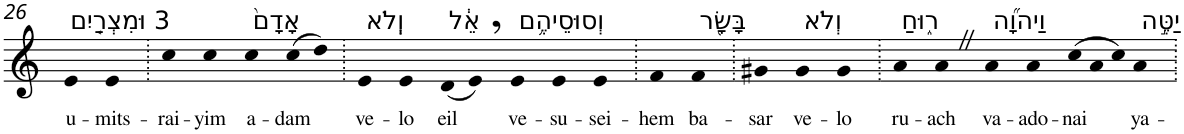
**kern	**text
*part1	*part1
*staff1	*staff1
*I"Piano	*
*I'Pno	*
!!LO:PB:g=z
*clefG2	*
*k[]	*
=26	=26
!LO:TX:a:t=3 וּמִצְרַ֤יִם	!
!	!LO:LY:b
4e	u-
!	!LO:LY:b
4e	-mits-
=27.	=27.
!	!LO:LY:b
4cc	-rai-
!	!LO:LY:b
4cc	-yim
!LO:TX:a:t=אָדָם֙	!
!	!LO:LY:b
4cc	a-
!	!LO:LY:b
(8cc	-dam
8dd)	.
=28.	=28.
!LO:TX:a:t=וְֽלֹא	!
!	!LO:LY:b
4e	ve-
!	!LO:LY:b
4e	-lo
!LO:TX:a:t=אֵ֔ל	!
!	!LO:LY:b
(8d	eil
8e,)	.
!LO:TX:a:t=וְסוּסֵיהֶ֥ם	!
!	!LO:LY:b
4e	ve-
!	!LO:LY:b
4e	-su-
!	!LO:LY:b
4e	-sei-
=29.	=29.
!	!LO:LY:b
4f	-hem
!LO:TX:a:t=בָּשָׂ֖ר	!
!	!LO:LY:b
4f	ba-
=30.	=30.
!	!LO:LY:b
4g#X	-sar
!LO:TX:a:t=וְלֹא	!
!	!LO:LY:b
4g#	ve-
!	!LO:LY:b
4g#	-lo
=31.	=31.
!LO:TX:a:t=ר֑וּחַ	!
!	!LO:LY:b
4a	ru-
!	!LO:LY:b
4aZ	-ach
!LO:TX:a:t=וַיהוָ֞ה	!
!	!LO:LY:b
4a	va-
!	!LO:LY:b
4a	-ado-
!	!LO:LY:b
(12cc	-nai
12a	.
12cc)	.
!LO:TX:a:t=יַטֶּ֣ה	!
!	!LO:LY:b
4a	ya-
=.	=.
*-	*-
